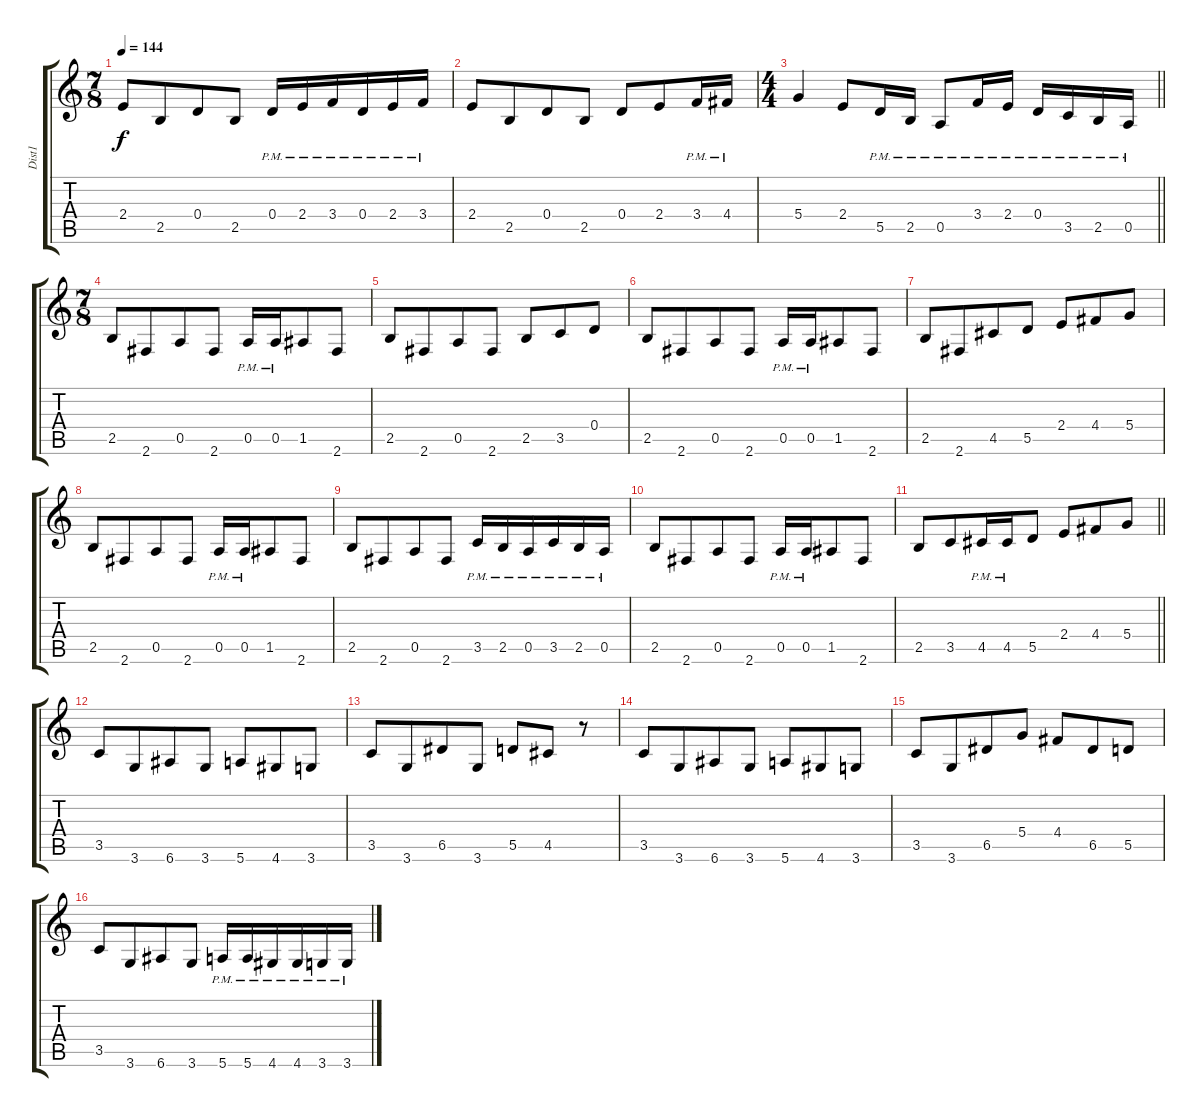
\track ("Dist1" "Dist1") {instrument distortionguitar}
\staff {score tabs}
\tuning (E4 B3 G3 D3 A2 E2) {hide}
\ts (7 8)
\tempo 144
\clef g2
\ks c
2.4.8{dy f} 2.5.8 0.4.8 2.5.8 0.4{pm}.16 2.4{pm}.16 3.4{pm}.16 0.4{pm}.16 2.4{pm}.16 3.4{pm}.16 |
2.4.8 2.5.8 0.4.8 2.5.8 0.4.8 2.4.8 3.4{pm}.16 4.4{pm}.16 |
\ts (4 4)
\barLineRight lightlight
5.4.4 2.4.8 5.5{pm}.16 2.5{pm}.16 0.5{pm}.8 3.4{pm}.16 2.4{pm}.16 0.4{pm}.16 3.5{pm}.16 2.5{pm}.16 0.5{pm}.16 |
\ts (7 8)
\section ("" "")
2.5.8 2.6.8 0.5.8 2.6.8 0.5{pm}.16 0.5{pm}.16 1.5.8 2.6.8 |
2.5.8 2.6.8 0.5.8 2.6.8 2.5.8 3.5.8 0.4.8 |
2.5.8 2.6.8 0.5.8 2.6.8 0.5{pm}.16 0.5{pm}.16 1.5.8 2.6.8 |
2.5.8 2.6.8 4.5.8 5.5.8 2.4.8 4.4.8 5.4.8 |
2.5.8 2.6.8 0.5.8 2.6.8 0.5{pm}.16 0.5{pm}.16 1.5.8 2.6.8 |
2.5.8 2.6.8 0.5.8 2.6.8 3.5{pm}.16 2.5{pm}.16 0.5{pm}.16 3.5{pm}.16 2.5{pm}.16 0.5{pm}.16 |
2.5.8 2.6.8 0.5.8 2.6.8 0.5{pm}.16 0.5{pm}.16 1.5.8 2.6.8 |
\barLineRight lightlight
2.5.8 3.5.8 4.5{pm}.16 4.5{pm}.16 5.5.8 2.4.8 4.4.8 5.4.8 |
\section ("" "")
3.5.8 3.6.8 6.6.8 3.6.8 5.6.8 4.6.8 3.6.8 |
3.5.8 3.6.8 6.5.8 3.6.8 5.5.8 4.5.8 r.8 |
3.5.8 3.6.8 6.6.8 3.6.8 5.6.8 4.6.8 3.6.8 |
3.5.8 3.6.8 6.5.8 5.4.8 4.4.8 6.5.8 5.5.8 |
3.5.8 3.6.8 6.6.8 3.6.8 5.6{pm}.16 5.6{pm}.16 4.6{pm}.16 4.6{pm}.16 3.6{pm}.16 3.6{pm}.16
